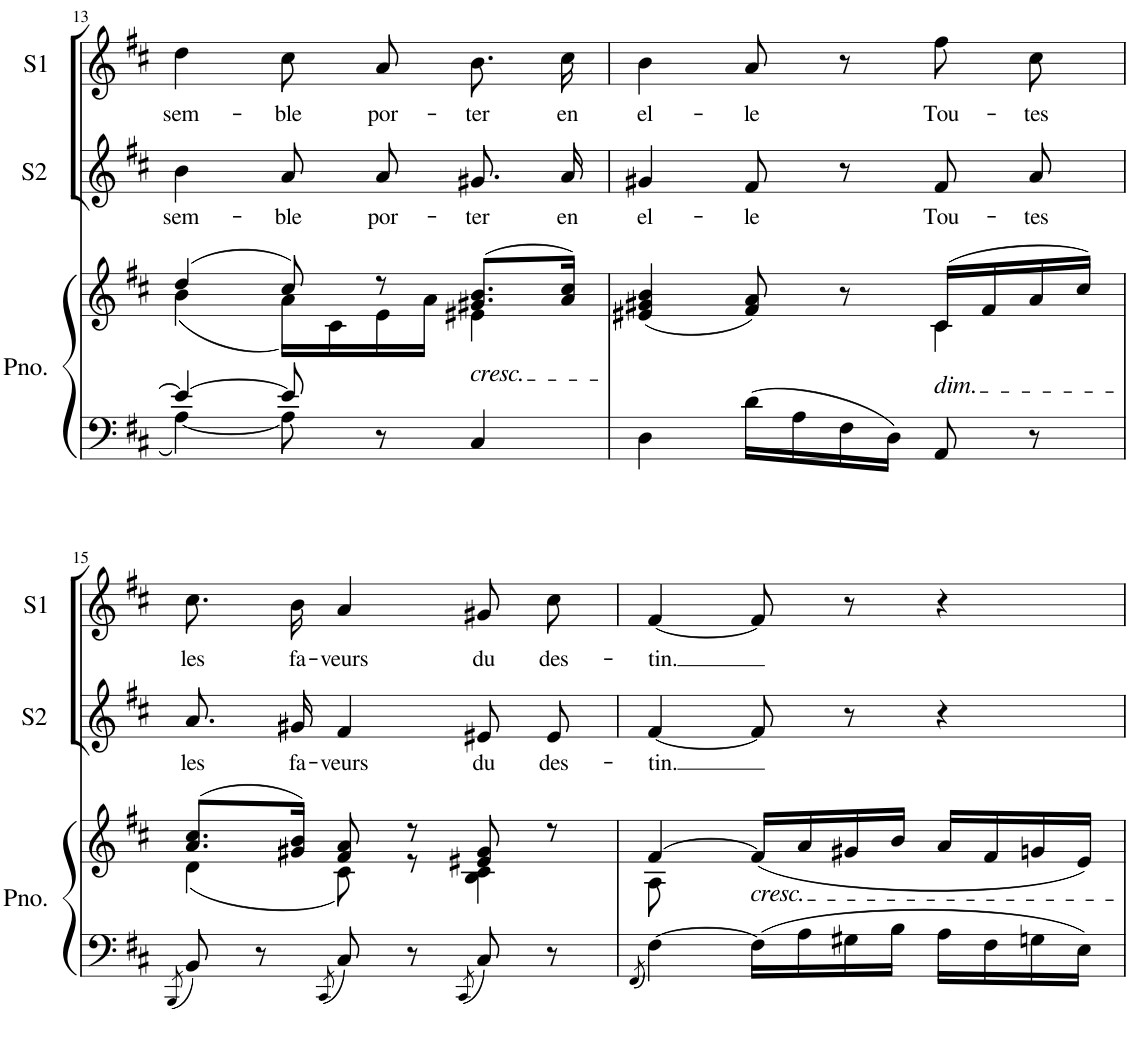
**kern	**kern	**kern	**text	**kern	**text
*part3	*part3	*part2	*part2	*part1	*part1
*staff4	*staff3	*staff2	*staff2	*staff1	*staff1
*I"Piano	*	*I"Soprano 2	*	*I"Soprano 1	*
*I'Pno.	*	*I'S2	*	*I'S1	*
!!LO:PB:g=z
*clefF4	*clefG2	*clefG2	*	*clefG2	*
*k[f#c#]	*k[f#c#]	*k[f#c#]	*	*k[f#c#]	*
*M3/4	*M3/4	*M3/4	*	*M3/4	*
=13	=13	=13	=13	=13	=13
*^	*^	*	*	*	*
!	!	!	!	!	!LO:LY:b	!	!LO:LY:b
4e/_	[4A\	(4dd/	(4b\	4b\	sem-	4dd\	sem-
!	!	!	!	!	!LO:LY:b	!	!LO:LY:b
8e/]	8A\]	8cc#/)	16a\LL)	8a/L	-ble	8cc#\L	-ble
.	.	.	16c#\	.	.	.	.
!	!	!	!	!	!LO:LY:b	!	!LO:LY:b
8r	4.ryy	8r	16e\	8a/J	por-	8a\J	por-
.	.	.	16a\JJ	.	.	.	.
!	!	!LO:TX:b:i:t=cresc.	!	!	!	!	!
!	!	!	!	!	!LO:LY:b	!	!LO:LY:b
4C#/	.	(8.g#X/ 8.b/L	4e#X\	8.g#X/L	-ter	8.b\L	-ter
!	!	!	!	!	!LO:LY:b	!	!LO:LY:b
.	.	16a/ 16cc#/Jk)	.	16a/Jk	en	16cc#\Jk	en
*v	*v	*	*	*	*	*	*
=14	=14	=14	=14	=14	=14	=14
!	!	!	!	!LO:LY:b	!	!LO:LY:b
4D\	(4e#X/ 4g#X/ 4b/	2ryy	4g#X/	el-	4b\	el-
!	!	!	!	!LO:LY:b	!	!LO:LY:b
16d\LL	8f#/ 8a/)	.	8f#/	-le	8a/	-le
16A\	.	.	.	.	.	.
16F#\	8r	.	8r	.	8r	.
16D\JJ	.	.	.	.	.	.
!	!LO:TX:b:i:t=dim.	!	!	!	!	!
!	!	!	!	!LO:LY:b	!	!LO:LY:b
8AA/	(16c#/LL	4c#\	8f#/L	Tou-	8ff#\L	Tou-
.	16f#/	.	.	.	.	.
!	!	!	!	!LO:LY:b	!	!LO:LY:b
8r	16a/	.	8a/J	-tes	8cc#\J	-tes
.	16cc#/JJ)	.	.	.	.	.
!!LO:LB:g=z
=15	=15	=15	=15	=15	=15	=15
8qBBB/	.	.	.	.	.	.
!	!	!	!	!LO:LY:b	!	!LO:LY:b
8BB/	(8.a/ 8.cc#/L	(4d\	8.a/L	les	8.cc#\L	les
8r	.	.	.	.	.	.
!	!	!	!	!LO:LY:b	!	!LO:LY:b
.	16g#X/ 16b/Jk)	.	16g#X/Jk	fa-	16b\Jk	fa-
8qCC#/	.	.	.	.	.	.
!	!	!	!	!LO:LY:b	!	!LO:LY:b
8C#/	8f#/ 8a/	8c#\)	4f#/	-veurs	4a/	-veurs
8r	8r	8r	.	.	.	.
8qCC#/	.	.	.	.	.	.
!	!	!	!	!LO:LY:b	!	!LO:LY:b
8C#/	8e#X/ 8g#/	4B\ 4c#\	8e#X/L	du	8g#X/L	du
!	!	!	!	!LO:LY:b	!	!LO:LY:b
8r	8r	.	8e#/J	des-	8cc#/J	des-
=16	=16	=16	=16	=16	=16	=16
8qFF#/	.	.	.	.	.	.
!	!	!	!	!LO:LY:b	!	!LO:LY:b
[4F#\	[4f#/	8A\	[4f#/	-tin.	[4f#/	-tin.
.	.	2ryy	.	.	.	.
!	!LO:TX:b:i:t=cresc.	!	!	!	!	!
16F#\LL]	(16f#/LL]	.	8f#/]	.	8f#/]	.
16A\	16a/	.	.	.	.	.
16G#X\	16g#X/	.	8r	.	8r	.
16B\JJ	16b/JJ	.	.	.	.	.
16A\LL	16a/LL	.	4r	.	4r	.
16F#\	16f#/	.	.	.	.	.
16Gn\	16gn/	8ryy	.	.	.	.
16E\JJ	16e/JJ)	.	.	.	.	.
*	*v	*v	*	*	*	*
=	=	=	=	=	=
*-	*-	*-	*-	*-	*-
